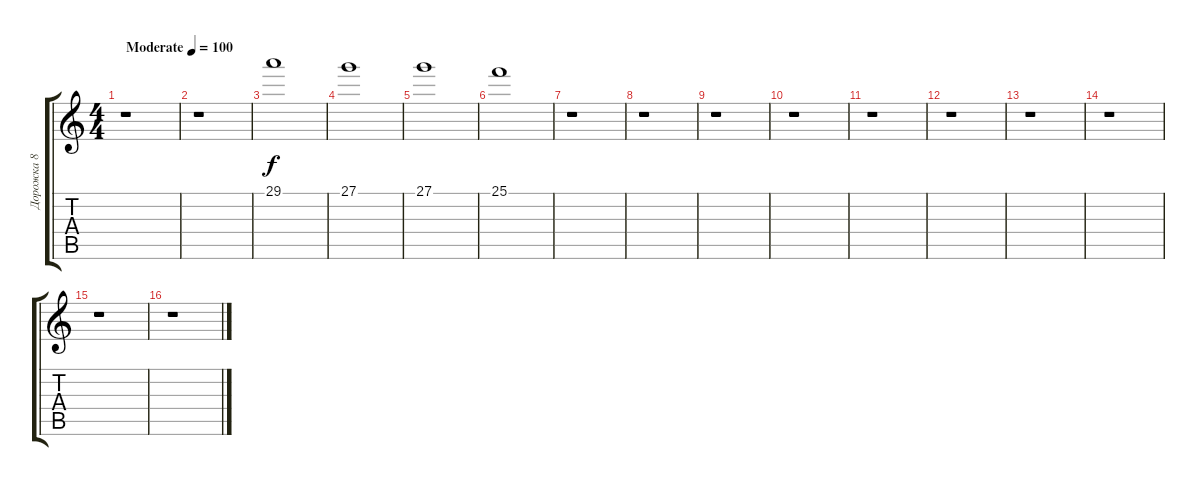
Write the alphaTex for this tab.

\track ("Дорожка 8" "Дорожка 8") {instrument stringensemble1}
\staff {score tabs}
\tuning (E4 B3 G3 D3 A2 E2) {hide}
\ts (4 4)
\tempo (100 "Moderate")
\clef g2
\ks c
r.1{dy f instrument stringensemble1} |
r.1 |
29.1.1 |
27.1.1 |
27.1.1 |
25.1.1 |
r.1 |
r.1 |
r.1 |
r.1 |
r.1 |
r.1 |
r.1 |
r.1 |
r.1 |
r.1
